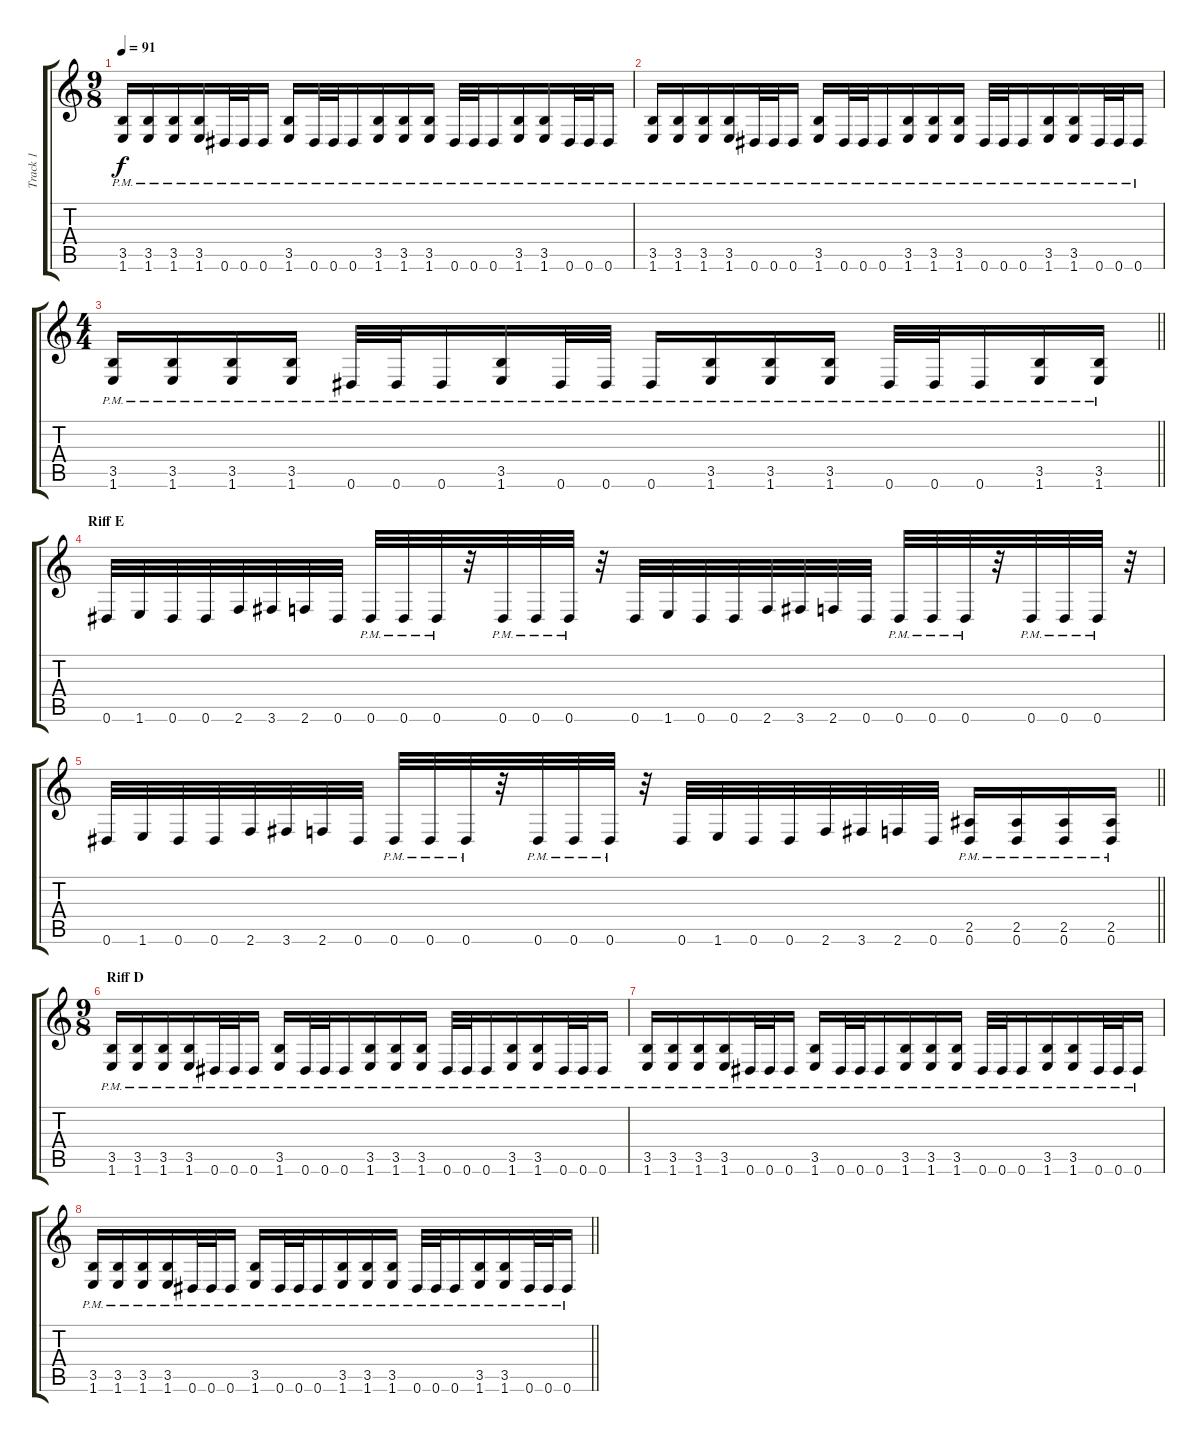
\track ("Track 1" "Track 1") {instrument distortionguitar}
\staff {score tabs}
\tuning (Eb4 Bb3 Gb3 Db3 Ab2 Eb2) {hide}
\ts (9 8)
\tempo 91
\clef g2
\ks c
(3.5{pm} 1.6{pm}).16{dy f} (3.5{pm} 1.6{pm}).16 (3.5{pm} 1.6{pm}).16 (3.5{pm} 1.6{pm}).16 0.6{pm}.32 0.6{pm}.32 0.6{pm}.16 (3.5{pm} 1.6{pm}).16 0.6{pm}.32 0.6{pm}.32 0.6{pm}.16 (3.5{pm} 1.6{pm}).16 (3.5{pm} 1.6{pm}).16 (3.5{pm} 1.6{pm}).16 0.6{pm}.32 0.6{pm}.32 0.6{pm}.16 (3.5{pm} 1.6{pm}).16 (3.5{pm} 1.6{pm}).16 0.6{pm}.32 0.6{pm}.32 0.6{pm}.16 |
(3.5{pm} 1.6{pm}).16 (3.5{pm} 1.6{pm}).16 (3.5{pm} 1.6{pm}).16 (3.5{pm} 1.6{pm}).16 0.6{pm}.32 0.6{pm}.32 0.6{pm}.16 (3.5{pm} 1.6{pm}).16 0.6{pm}.32 0.6{pm}.32 0.6{pm}.16 (3.5{pm} 1.6{pm}).16 (3.5{pm} 1.6{pm}).16 (3.5{pm} 1.6{pm}).16 0.6{pm}.32 0.6{pm}.32 0.6{pm}.16 (3.5{pm} 1.6{pm}).16 (3.5{pm} 1.6{pm}).16 0.6{pm}.32 0.6{pm}.32 0.6{pm}.16 |
\ts (4 4)
\barLineRight lightlight
(3.5{pm} 1.6{pm}).16 (3.5{pm} 1.6{pm}).16 (3.5{pm} 1.6{pm}).16 (3.5{pm} 1.6{pm}).16 0.6{pm}.32 0.6{pm}.32 0.6{pm}.16 (3.5{pm} 1.6{pm}).16 0.6{pm}.32 0.6{pm}.32 0.6{pm}.16 (3.5{pm} 1.6{pm}).16 (3.5{pm} 1.6{pm}).16 (3.5{pm} 1.6{pm}).16 0.6{pm}.32 0.6{pm}.32 0.6{pm}.16 (3.5{pm} 1.6{pm}).16 (3.5{pm} 1.6{pm}).16 |
\section ("" "Riff E")
0.6.32 1.6.32 0.6.32 0.6.32 2.6.32 3.6.32 2.6.32 0.6.32 0.6{pm}.32 0.6{pm}.32 0.6{pm}.32 r.32 0.6{pm}.32 0.6{pm}.32 0.6{pm}.32 r.32 0.6.32 1.6.32 0.6.32 0.6.32 2.6.32 3.6.32 2.6.32 0.6.32 0.6{pm}.32 0.6{pm}.32 0.6{pm}.32 r.32 0.6{pm}.32 0.6{pm}.32 0.6{pm}.32 r.32 |
\barLineRight lightlight
0.6.32 1.6.32 0.6.32 0.6.32 2.6.32 3.6.32 2.6.32 0.6.32 0.6{pm}.32 0.6{pm}.32 0.6{pm}.32 r.32 0.6{pm}.32 0.6{pm}.32 0.6{pm}.32 r.32 0.6.32 1.6.32 0.6.32 0.6.32 2.6.32 3.6.32 2.6.32 0.6.32 (2.5{pm} 0.6{pm}).16 (2.5{pm} 0.6{pm}).16 (2.5{pm} 0.6{pm}).16 (2.5{pm} 0.6{pm}).16 |
\ts (9 8)
\section ("" "Riff D")
(3.5{pm} 1.6{pm}).16 (3.5{pm} 1.6{pm}).16 (3.5{pm} 1.6{pm}).16 (3.5{pm} 1.6{pm}).16 0.6{pm}.32 0.6{pm}.32 0.6{pm}.16 (3.5{pm} 1.6{pm}).16 0.6{pm}.32 0.6{pm}.32 0.6{pm}.16 (3.5{pm} 1.6{pm}).16 (3.5{pm} 1.6{pm}).16 (3.5{pm} 1.6{pm}).16 0.6{pm}.32 0.6{pm}.32 0.6{pm}.16 (3.5{pm} 1.6{pm}).16 (3.5{pm} 1.6{pm}).16 0.6{pm}.32 0.6{pm}.32 0.6{pm}.16 |
(3.5{pm} 1.6{pm}).16 (3.5{pm} 1.6{pm}).16 (3.5{pm} 1.6{pm}).16 (3.5{pm} 1.6{pm}).16 0.6{pm}.32 0.6{pm}.32 0.6{pm}.16 (3.5{pm} 1.6{pm}).16 0.6{pm}.32 0.6{pm}.32 0.6{pm}.16 (3.5{pm} 1.6{pm}).16 (3.5{pm} 1.6{pm}).16 (3.5{pm} 1.6{pm}).16 0.6{pm}.32 0.6{pm}.32 0.6{pm}.16 (3.5{pm} 1.6{pm}).16 (3.5{pm} 1.6{pm}).16 0.6{pm}.32 0.6{pm}.32 0.6{pm}.16 |
\barLineRight lightlight
(3.5{pm} 1.6{pm}).16 (3.5{pm} 1.6{pm}).16 (3.5{pm} 1.6{pm}).16 (3.5{pm} 1.6{pm}).16 0.6{pm}.32 0.6{pm}.32 0.6{pm}.16 (3.5{pm} 1.6{pm}).16 0.6{pm}.32 0.6{pm}.32 0.6{pm}.16 (3.5{pm} 1.6{pm}).16 (3.5{pm} 1.6{pm}).16 (3.5{pm} 1.6{pm}).16 0.6{pm}.32 0.6{pm}.32 0.6{pm}.16 (3.5{pm} 1.6{pm}).16 (3.5{pm} 1.6{pm}).16 0.6{pm}.32 0.6{pm}.32 0.6{pm}.16
